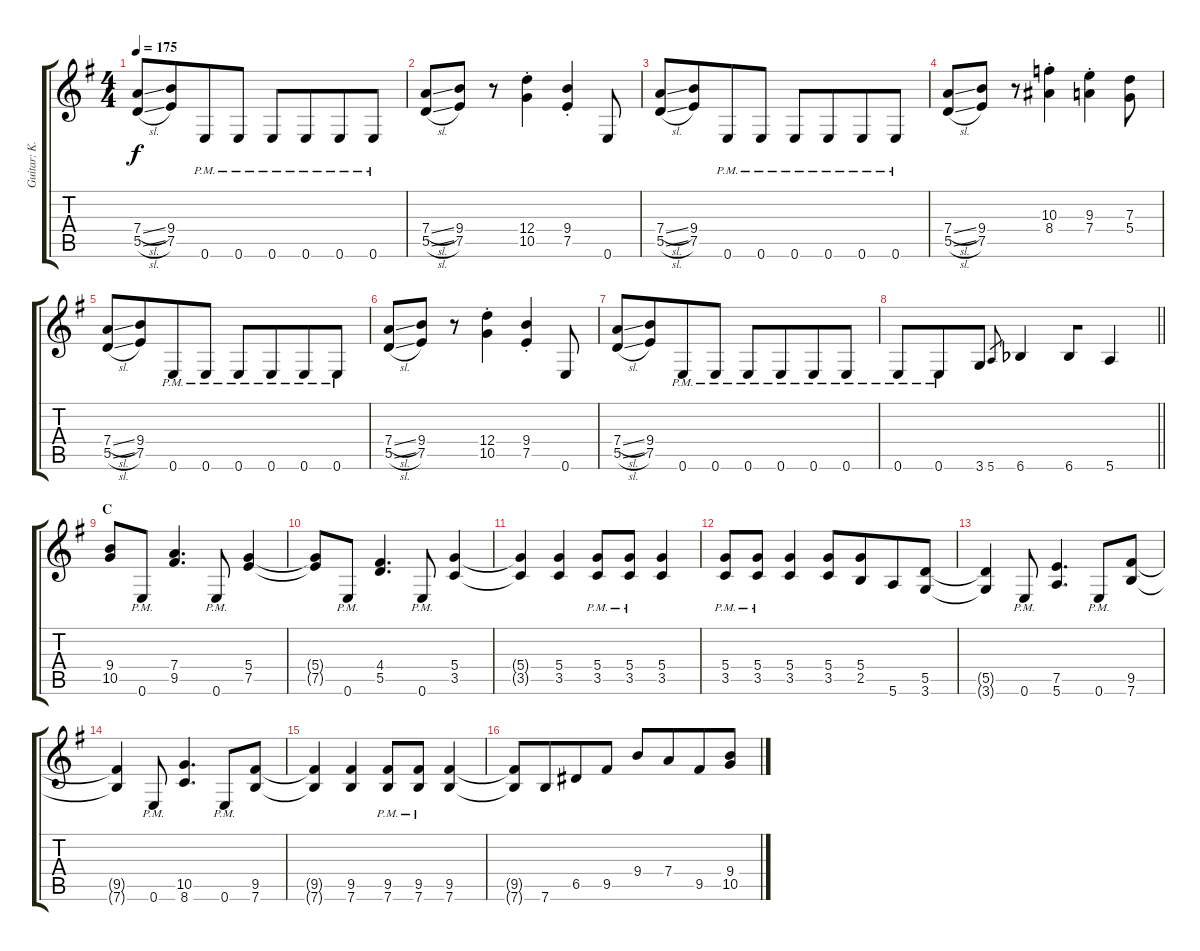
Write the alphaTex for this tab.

\track ("Guitar: K.K." "Guitar: K.") {instrument distortionguitar}
\staff {score tabs}
\tuning (E4 B3 G3 D3 A2 E2) {hide}
\ts (4 4)
\tempo 175
\clef g2
\ks g
(7.4{sl} 5.5{sl}).8{dy f} (9.4 7.5).8{beam merge} 0.6{pm}.8 0.6{pm}.8{beam split} 0.6{pm}.8{beam merge} 0.6{pm}.8{beam merge} 0.6{pm}.8 0.6{pm}.8 |
(7.4{sl} 5.5{sl}).8 (9.4 7.5).8 r.8 (12.4{st} 10.5{st}).4 (9.4{st} 7.5{st}).4 0.6.8 |
(7.4{sl} 5.5{sl}).8 (9.4 7.5).8{beam merge} 0.6{pm}.8 0.6{pm}.8{beam split} 0.6{pm}.8{beam merge} 0.6{pm}.8{beam merge} 0.6{pm}.8 0.6{pm}.8 |
(7.4{sl} 5.5{sl}).8 (9.4 7.5).8 r.8 (10.3{st} 8.4{st}).4 (9.3{st} 7.4{st}).4 (7.3 5.4).8 |
(7.4{sl} 5.5{sl}).8 (9.4 7.5).8{beam merge} 0.6{pm}.8 0.6{pm}.8{beam split} 0.6{pm}.8{beam merge} 0.6{pm}.8{beam merge} 0.6{pm}.8 0.6{pm}.8 |
(7.4{sl} 5.5{sl}).8 (9.4 7.5).8 r.8 (12.4{st} 10.5{st}).4 (9.4{st} 7.5{st}).4 0.6.8 |
(7.4{sl} 5.5{sl}).8 (9.4 7.5).8{beam merge} 0.6{pm}.8 0.6{pm}.8{beam split} 0.6{pm}.8{beam merge} 0.6{pm}.8{beam merge} 0.6{pm}.8 0.6{pm}.8 |
\barLineRight lightlight
0.6{pm}.8 0.6{pm}.8{beam merge} 3.6.8 5.6.8{gr} 6.6{acc b}.4 6.6{acc b}.8{beam merge} 5.6.4 |
\section ("" "C")
(9.4 10.5).8 0.6{pm}.8 (7.4 9.5).4{d} 0.6{pm}.8 (5.4 7.5).4 |
(5.4{t} 7.5{t}).8 0.6{pm}.8 (4.4 5.5).4{d} 0.6{pm}.8 (5.4 3.5).4 |
(5.4{t} 3.5{t}).4 (5.4 3.5).4 (5.4{pm} 3.5{pm}).8 (5.4{pm} 3.5{pm}).8 (5.4 3.5).4 |
(5.4{pm} 3.5{pm}).8 (5.4{pm} 3.5{pm}).8 (5.4 3.5).4 (5.4 3.5).8 (5.4 2.5).8{beam merge} 5.6.8 (5.5 3.6).8 |
(5.5{t} 3.6{t}).4 0.6{pm}.8 (7.5 5.6).4{d} 0.6{pm}.8 (9.5 7.6).8 |
(9.5{t} 7.6{t}).4 0.6{pm}.8 (10.5 8.6).4{d} 0.6{pm}.8 (9.5 7.6).8 |
(9.5{t} 7.6{t}).4 (9.5 7.6).4 (9.5{pm} 7.6{pm}).8 (9.5{pm} 7.6{pm}).8 (9.5 7.6).4 |
(9.5{t} 7.6{t}).8 7.6.8{beam merge} 6.5.8 9.5.8 9.4.8 7.4.8{beam merge} 9.5.8 (9.4 10.5).8
